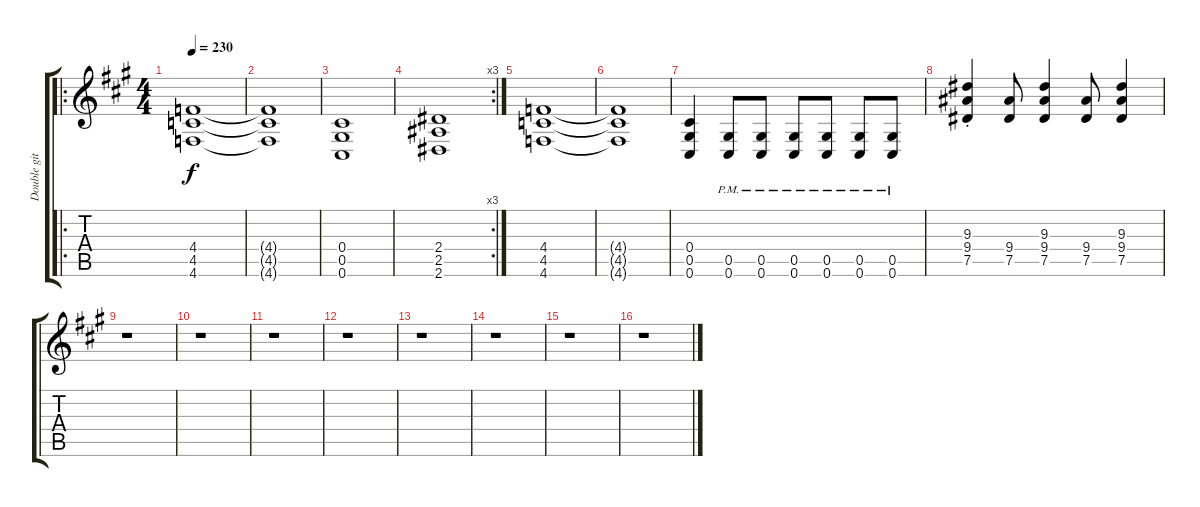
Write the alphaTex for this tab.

\track ("Double git.1" "Double git") {instrument distortionguitar}
\staff {score tabs}
\tuning (Eb4 Bb3 Gb3 Db3 Ab2 Db2) {hide}
\ro
\ts (4 4)
\tempo 230
\clef g2
\ks a
(4.4 4.5 4.6).1{dy f} |
(4.4{t} 4.5{t} 4.6{t}).1 |
(0.4 0.5 0.6).1 |
\rc 3
(2.4 2.5 2.6).1 |
(4.4 4.5 4.6).1 |
(4.4{t} 4.5{t} 4.6{t}).1 |
(0.4 0.5 0.6).4 (0.5{pm} 0.6{pm}).8 (0.5{pm} 0.6{pm}).8 (0.5{pm} 0.6{pm}).8 (0.5{pm} 0.6{pm}).8 (0.5{pm} 0.6{pm}).8 (0.5{pm} 0.6{pm}).8 |
(9.3{st} 9.4{st} 7.5{st}).4 (9.4 7.5).8 (9.3 9.4 7.5).4 (9.4 7.5).8 (9.3 9.4 7.5).4 |
r.1 |
r.1 |
r.1 |
r.1 |
r.1 |
r.1 |
r.1 |
r.1
